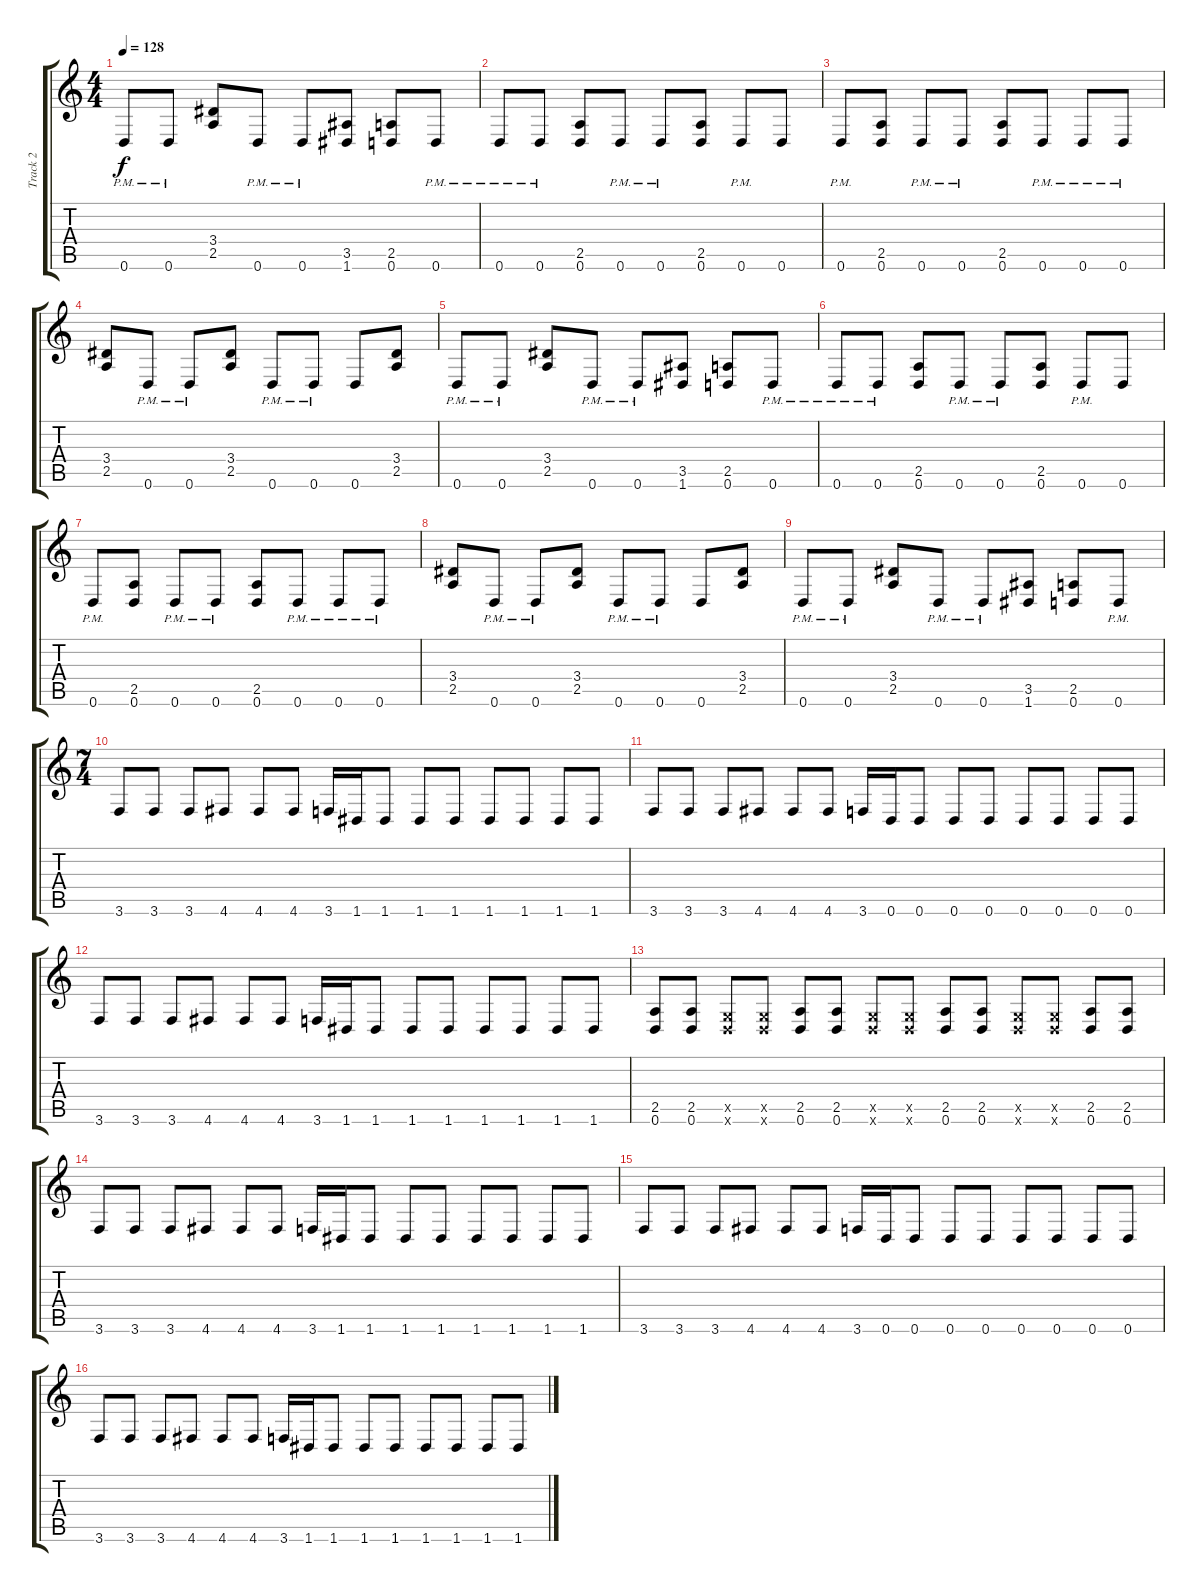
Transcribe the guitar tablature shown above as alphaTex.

\track ("Track 2" "Track 2") {instrument overdrivenguitar}
\staff {score tabs}
\tuning (D4 A3 F3 C3 G2 D2) {hide}
\ts (4 4)
\tempo 128
\clef g2
\ks c
0.6{pm}.8{dy f} 0.6{pm}.8 (3.4 2.5).8 0.6{pm}.8 0.6{pm}.8 (3.5 1.6).8 (2.5 0.6).8 0.6{pm}.8 |
0.6{pm}.8 0.6{pm}.8 (2.5 0.6).8 0.6{pm}.8 0.6{pm}.8 (2.5 0.6).8 0.6{pm}.8 0.6.8 |
0.6{pm}.8 (2.5 0.6).8 0.6{pm}.8 0.6{pm}.8 (2.5 0.6).8 0.6{pm}.8 0.6{pm}.8 0.6{pm}.8 |
(3.4 2.5).8 0.6{pm}.8 0.6{pm}.8 (3.4 2.5).8 0.6{pm}.8 0.6{pm}.8 0.6.8 (3.4 2.5).8 |
0.6{pm}.8 0.6{pm}.8 (3.4 2.5).8 0.6{pm}.8 0.6{pm}.8 (3.5 1.6).8 (2.5 0.6).8 0.6{pm}.8 |
0.6{pm}.8 0.6{pm}.8 (2.5 0.6).8 0.6{pm}.8 0.6{pm}.8 (2.5 0.6).8 0.6{pm}.8 0.6.8 |
0.6{pm}.8 (2.5 0.6).8 0.6{pm}.8 0.6{pm}.8 (2.5 0.6).8 0.6{pm}.8 0.6{pm}.8 0.6{pm}.8 |
(3.4 2.5).8 0.6{pm}.8 0.6{pm}.8 (3.4 2.5).8 0.6{pm}.8 0.6{pm}.8 0.6.8 (3.4 2.5).8 |
0.6{pm}.8 0.6{pm}.8 (3.4 2.5).8 0.6{pm}.8 0.6{pm}.8 (3.5 1.6).8 (2.5 0.6).8 0.6{pm}.8 |
\ts (7 4)
3.6.8 3.6.8 3.6.8 4.6.8 4.6.8 4.6.8 3.6.16 1.6.16 1.6.8 1.6.8 1.6.8 1.6.8 1.6.8 1.6.8 1.6.8 |
3.6.8 3.6.8 3.6.8 4.6.8 4.6.8 4.6.8 3.6.16 0.6.16 0.6.8 0.6.8 0.6.8 0.6.8 0.6.8 0.6.8 0.6.8 |
3.6.8 3.6.8 3.6.8 4.6.8 4.6.8 4.6.8 3.6.16 1.6.16 1.6.8 1.6.8 1.6.8 1.6.8 1.6.8 1.6.8 1.6.8 |
(2.5 0.6).8 (2.5 0.6).8 (0.5{x} 0.6{x}).8 (0.5{x} 0.6{x}).8 (2.5 0.6).8 (2.5 0.6).8 (0.5{x} 0.6{x}).8 (0.5{x} 0.6{x}).8 (2.5 0.6).8 (2.5 0.6).8 (0.5{x} 0.6{x}).8 (0.5{x} 0.6{x}).8 (2.5 0.6).8 (2.5 0.6).8 |
3.6.8 3.6.8 3.6.8 4.6.8 4.6.8 4.6.8 3.6.16 1.6.16 1.6.8 1.6.8 1.6.8 1.6.8 1.6.8 1.6.8 1.6.8 |
3.6.8 3.6.8 3.6.8 4.6.8 4.6.8 4.6.8 3.6.16 0.6.16 0.6.8 0.6.8 0.6.8 0.6.8 0.6.8 0.6.8 0.6.8 |
3.6.8 3.6.8 3.6.8 4.6.8 4.6.8 4.6.8 3.6.16 1.6.16 1.6.8 1.6.8 1.6.8 1.6.8 1.6.8 1.6.8 1.6.8
